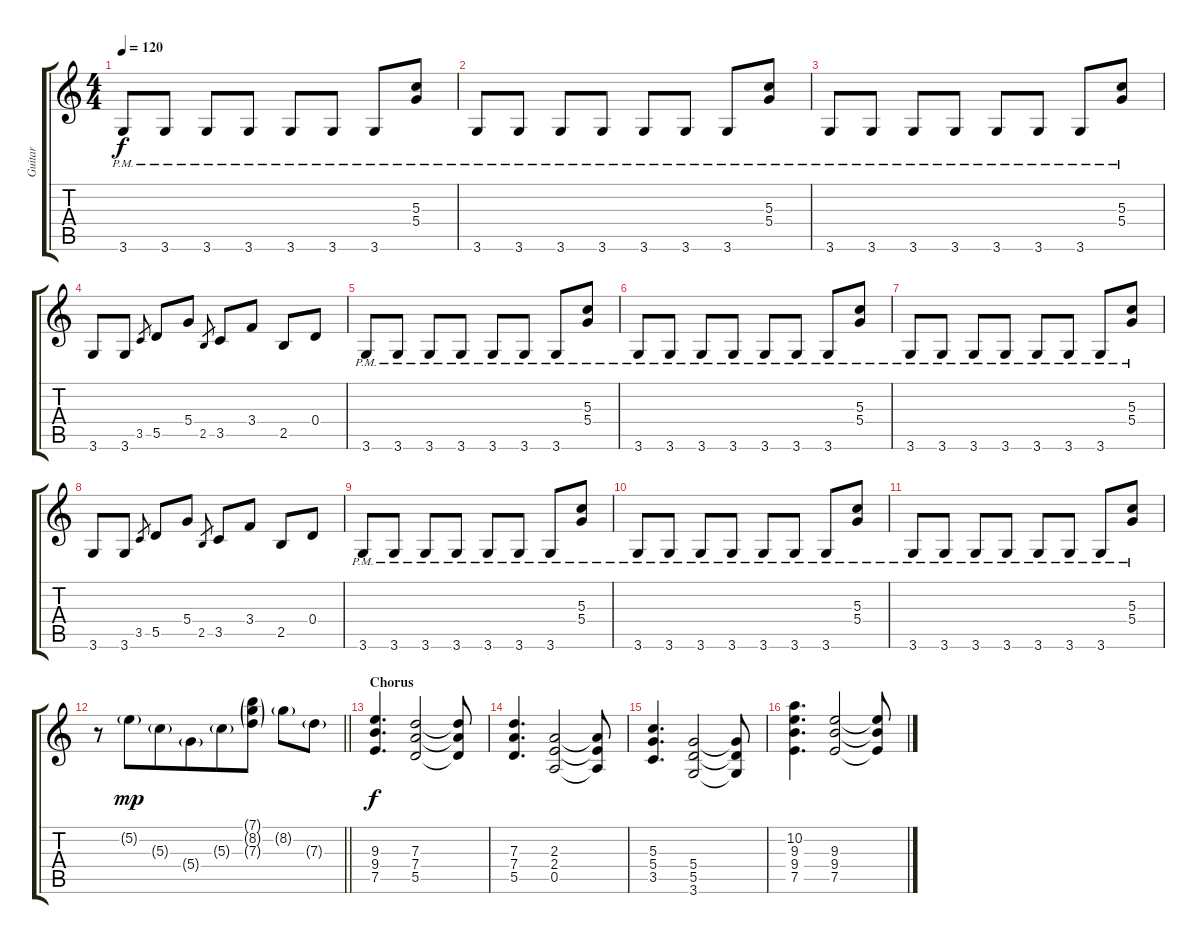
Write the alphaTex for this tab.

\track ("Guitar" "Guitar") {instrument distortionguitar}
\staff {score tabs}
\tuning (E4 B3 G3 D3 A2 E2) {hide}
\ts (4 4)
\tempo 120
\clef g2
\ks c
3.6{pm}.8{dy f} 3.6{pm}.8 3.6{pm}.8 3.6{pm}.8 3.6{pm}.8 3.6{pm}.8 3.6{pm}.8 (5.3{pm} 5.4{pm}).8 |
3.6{pm}.8 3.6{pm}.8 3.6{pm}.8 3.6{pm}.8 3.6{pm}.8 3.6{pm}.8 3.6{pm}.8 (5.3{pm} 5.4{pm}).8 |
3.6{pm}.8 3.6{pm}.8 3.6{pm}.8 3.6{pm}.8 3.6{pm}.8 3.6{pm}.8 3.6{pm}.8 (5.3{pm} 5.4{pm}).8 |
3.6.8 3.6.8 3.5.8{gr} 5.5.8 5.4.8 2.5.8{gr} 3.5.8 3.4.8 2.5.8 0.4.8 |
3.6{pm}.8 3.6{pm}.8 3.6{pm}.8 3.6{pm}.8 3.6{pm}.8 3.6{pm}.8 3.6{pm}.8 (5.3{pm} 5.4{pm}).8 |
3.6{pm}.8 3.6{pm}.8 3.6{pm}.8 3.6{pm}.8 3.6{pm}.8 3.6{pm}.8 3.6{pm}.8 (5.3{pm} 5.4{pm}).8 |
3.6{pm}.8 3.6{pm}.8 3.6{pm}.8 3.6{pm}.8 3.6{pm}.8 3.6{pm}.8 3.6{pm}.8 (5.3{pm} 5.4{pm}).8 |
3.6.8 3.6.8 3.5.8{gr} 5.5.8 5.4.8 2.5.8{gr} 3.5.8 3.4.8 2.5.8 0.4.8 |
3.6{pm}.8 3.6{pm}.8 3.6{pm}.8 3.6{pm}.8 3.6{pm}.8 3.6{pm}.8 3.6{pm}.8 (5.3{pm} 5.4{pm}).8 |
3.6{pm}.8 3.6{pm}.8 3.6{pm}.8 3.6{pm}.8 3.6{pm}.8 3.6{pm}.8 3.6{pm}.8 (5.3{pm} 5.4{pm}).8 |
3.6{pm}.8 3.6{pm}.8 3.6{pm}.8 3.6{pm}.8 3.6{pm}.8 3.6{pm}.8 3.6{pm}.8 (5.3{pm} 5.4{pm}).8 |
\barLineRight lightlight
r.8 5.2{g}.8{dy mp beam merge} 5.3{g}.8 5.4{g}.8{beam merge} 5.3{g}.8 (7.1{g} 8.2{g} 7.3{g}).8 8.2{g}.8 7.3{g}.8 |
\section ("" "Chorus")
(9.3 9.4 7.5).4{d dy f} (7.3 7.4 5.5).2 (7.3{t} 7.4{t} 5.5{t}).8 |
(7.3 7.4 5.5).4{d} (2.3 2.4 0.5).2 (2.3{t} 2.4{t} 0.5{t}).8 |
(5.3 5.4 3.5).4{d} (5.4 5.5 3.6).2 (5.4{t} 5.5{t} 3.6{t}).8 |
(10.2 9.3 9.4 7.5).4{d} (9.3 9.4 7.5).2 (9.3{t} 9.4{t} 7.5{t}).8
